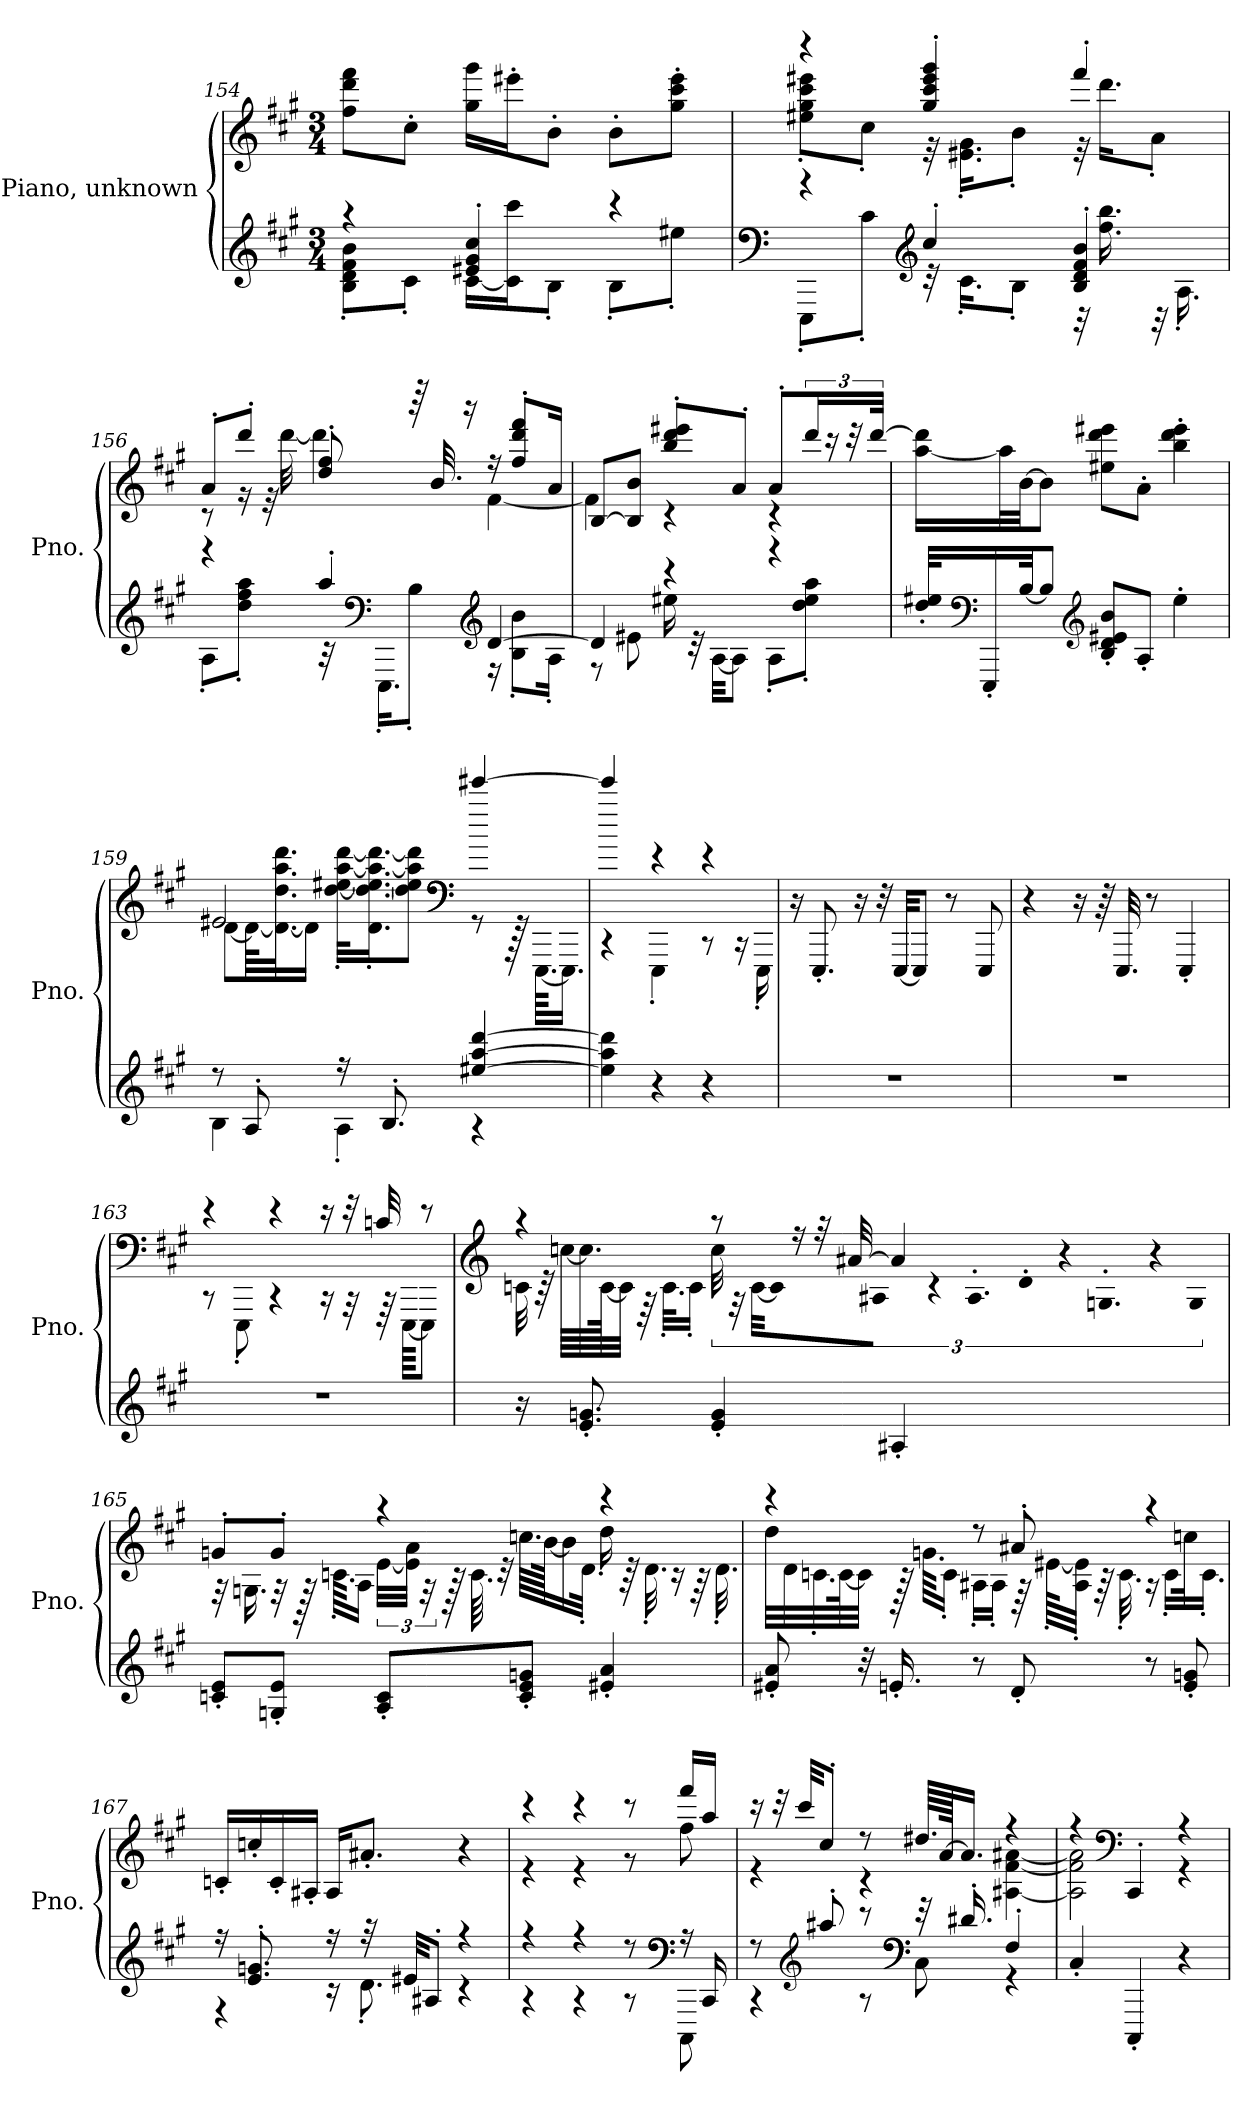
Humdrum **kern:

**kern	**kern
*part1	*part1
*staff2	*staff1
*I"Piano, unknown	*
*I'Pno.	*
*clefG2	*clefG2
*k[f#c#g#]	*k[f#c#g#]
*M3/4	*M3/4
=154	=154
*^	*
4r	8B\' 8d\' 8f#\' 8b\'L	8ff#\ 8ddd\ 8fff#\L
.	8c#'\J	8cc#'\J
4e#X/' 4g#/' 4cc#/'	[16c#\LL	16gg#\ 16ggg#\LL
.	16c#\] 16ccc#\J	16eee#X'\J
.	8B'\J	8b'\J
4r	8B'\L	8b'\L
.	8ee#X'\J	8gg#\' 8ccc#\' 8eee#\'J
!!LO:LB:g=z
=155	=155	=155
*clefF4	*	*
*	*	*^
4r	8EEE'\L	4r	8ee#X\' 8gg#\' 8ccc#\' 8eee#X\'L
.	8c#'\J	.	8cc#'\J
*clefG2	*	*	*
4cc#'/	32r	4gg#/' 4ccc#/' 4eee#/' 4ggg#/'	32r
.	16.c#'\KL	.	16.e#X\' 16.g#\'KL
.	8B'\J	.	8b'\J
4B/' 4d/' 4f#/' 4b/'	32r	4fff#'/	32r
.	16.ff#\ 16.bb\	.	16.ddd\KL
.	32r	.	8a'\J
.	16.A'\	.	.
=156	=156	=156	=156
4r	8A'\L	8a'/L	8r
.	8dd\' 8ff#\' 8aa\'J	8ddd'/J	16r
.	.	.	32r
.	.	.	[32ddd\
4aa'/	32r	8dd/' 8ff#/'	4ddd\]
*clefF4	*	*	*
.	16.EEE'\KL	.	.
.	8B'\J	64r	.
.	.	32.b/	.
.	.	16r	.
*clefG2	*	*	*
[4d/	16r	16r	[4f#\
.	8B\' 8b\'L	8ff#/' 8ddd/' 8fff#/'L	.
.	16A'\Jk	16a/Jk	.
!!LO:LB:g=z	!!
=157	=157	=157	=157
4d/]	8r	[8B/L	4f#\]
.	8e#X\	8B/] 8b/J	.
4r	16ee#X\	8bb/' 8ddd/' 8eee#X/'L	4r
.	32r	.	.
.	[32A\KKL	.	.
.	8A\J]	8a'/J	.
4r	8A'\L	8a'/L	4r
.	8dd\' 8ee#\' 8aa\'J	24ddd/Jk	.
.	.	24r	.
.	.	48r	.
.	.	[48ddd/	.
*v	*v	*	*
*	*v	*v
=158	=158
32dd/' 32ee#X/'KLL	[16aa\ 16ddd\]LL
*clefF4	*
16EEE'/	.
.	32aa\L]
[32B/JK	[32b\JJ
8B/J]	8b\J]
*clefG2	*
8B/' 8d/' 8e#X/' 8b/'L	8ee#X\ 8ddd\ 8eee#X\L
8A'/J	8a'\J
4ee#'\	4bb\' 4ddd\' 4eee#\'
!!LO:LB:g=z
=159	=159
*^	*^
8r	4B\	2e#X/	[8d\L
8A'/	.	.	64d\KLL_
.	.	.	32.d\_ 32.dd\ 32.aa\ 32.ddd\J
.	.	.	16d\JJ]
16r	4A'\	.	[32dd\' [32ee#X\' [32aa\' [32ddd\'KLL
.	.	.	16.d\' 16.dd\_' 16.ee#\_' 16.aa\_' 16.ddd\_'J
8.B'/	.	.	.
.	.	.	8dd\] 8ee#\] 8aa\] 8ddd\]J
*	*	*clefF4	*
[4ee#X/ [4aa/ [4ddd/	4r	[4eee#X/	8r
.	.	.	128r
.	.	.	[64.EEE\KKLL
.	.	.	16.EEE\JJ]
*v	*v	*	*
=160	=160	=160
4ee#\] 4aa\] 4ddd\]	4eee#/]	4r
4r	4r	4EEE'\
4r	4r	8r
.	.	16r
.	.	16EEE'\
*	*v	*v
=161	=161
2.r	16r
.	8.EEE'/
.	16r
.	32r
.	[32EEE/KKL
.	8EEE/J]
.	8r
.	8EEE/
!!LO:PB:g=z
=162	=162
2.r	4r
.	16r
.	64r
.	32.EEE/
.	8r
.	4EEE'/
=163	=163
*	*^
2.r	4r	8r
.	.	8EEE'\
.	4r	4r
.	16r	16r
.	32r	32r
.	32cn/	64r
.	.	[64EEE\KKKL
.	8r	8EEE\J]
!!LO:LB:g=z	!!
=164	=164	=164
*	*clefG2	*
16r	4r	32cn\
.	.	64r
.	.	[64ccn\LLLL
8.e/' 8.gn/'	.	64.cc\]
.	.	[128c\JK
.	.	32c\JJJ]
.	.	64r
.	.	32.c'\KLL
.	.	16c'\JJ
4e/' 4g/'	8r	48cc\
.	.	48r
.	.	[48c\LLL
.	.	32c\]
.	.	32A#X\JJJ
.	16r	32r
.	.	16.A#'\
.	32r	.
.	[32a#X/	.
4A#X'/	4a#/]	16d'\
.	.	64r
.	.	32.Gn'\
.	.	16r
.	.	16G\
!!LO:LB:g=z	!!
=165	=165	=165
8cn/' 8e/'L	8gn'/L	32r
.	.	16.Gn\
8Gn/' 8e/'J	8g'/J	32r
.	.	128r
.	.	64.cn'\KKLL
.	.	16A\JJ
8A/' 8c/'L	4r	[48e\LLL
.	.	48e\] 48a\JJJ
.	.	48r
.	.	128r
.	.	64.c\
.	.	32r
8c/' 8e/' 8gn/'J	.	64.ccn\LLLL
.	.	[128b\JJK
.	.	16b\]
.	.	32d'\JJk
4e#X/' 4a/'	4r	16dd'\
.	.	64r
.	.	32.d'\
.	.	16r
.	.	64r
.	.	32.d'\
!!LO:LB:g=z	!!
=166	=166	=166
8e#X/' 8a/'	4r	32dd\LLL
.	.	32d\
.	.	32.cn'\
.	.	[64c\K
32r	.	32c\JJJ]
16.en'/	.	128r
.	.	64.gn\KKLL
.	.	16c'\JJ
8r	8r	16A#X'\LL
.	.	16A#'\JJ
8d'/	8a#X'/	64r
.	.	[64e#X'\KLLL
.	.	32A#\' 32e#\]'JJJ
.	.	64r
.	.	32.c'\
8r	4r	16r
.	.	16c'\LL
8e/' 8gn/'	.	32ccn\K
.	.	16.c'\JJ
*	*v	*v
=167	=167
*^	*
16r	4r	16cn'/LL
8.e/' 8.gn/'	.	16ccn'/
.	.	16c'/
.	.	16A#X'/JJ
16r	16r	16A#/KL
32r	8.d'\	8.a#X'/J
32e#X/KKL	.	.
8A#X'/J	.	.
4r	4r	4r
!!LO:LB:g=z
=168	=168	=168
*	*	*^
4r	4r	4r	4r
4r	4r	4r	4r
8r	8r	8r	8r
*clefF4	*	*	*
16r	8CCC#\	16fff#/LL	8ff#\
16CC#/	.	16aa/JJ	.
=169	=169	=169	=169
8r	4r	16r	4r
.	.	32r	.
.	.	32ccc#/KKL	.
*clefG2	*	*	*
8aa#X'/	.	8cc#'/J	.
8r	8r	8r	4r
*clefF4	*	*	*
32r	8C#\	64.dd#X/LLLL	.
.	.	[128a/JJK	.
16.d#X'/	.	16.a/JJ]	.
4F#'/	4r	4r	[4A#X\ [4f#\ [4a#X\
*v	*v	*	*
=170	=170	=170
4C#'/	4r	2A#\] 2f#\] 2a#\]
*	*clefF4	*
4CCC#'/	4CC#'/	.
4r	4r	4r
*	*v	*v
=	=
*-	*-
